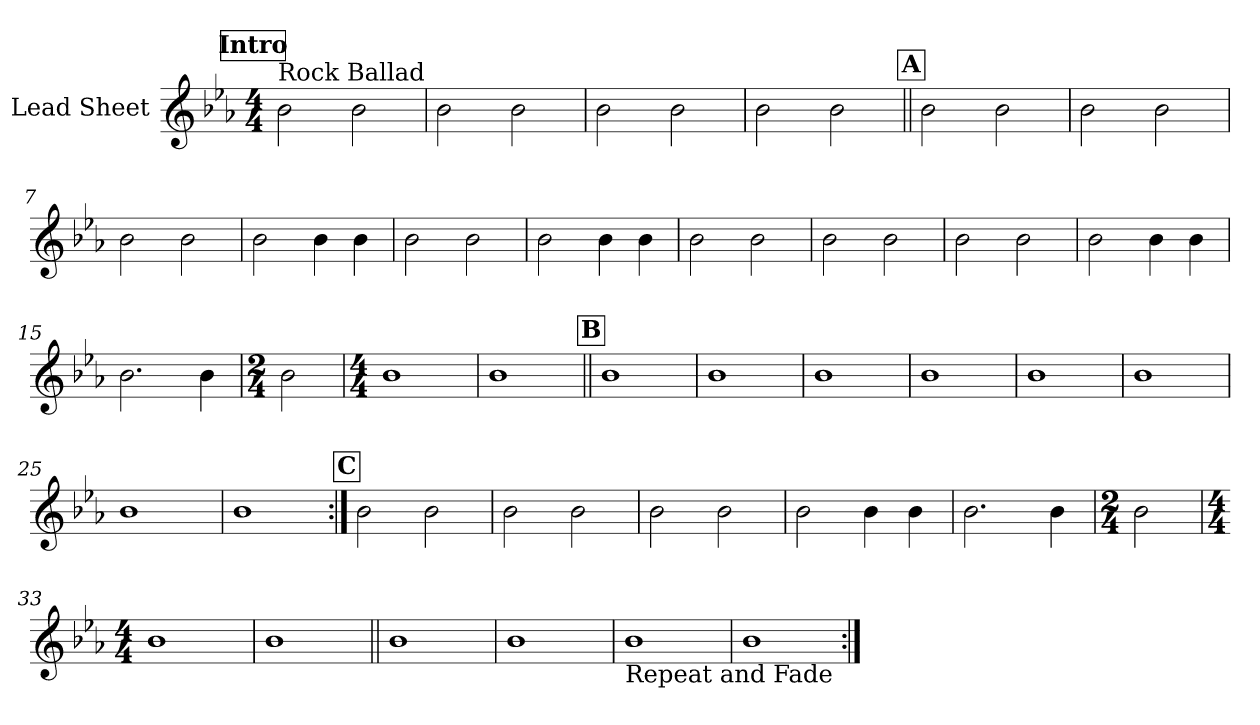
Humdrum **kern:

**kern
*part1
*staff1
*I"Lead Sheet
*clefG2
*k[b-e-a-]
*E-:
*M4/4
*MM85
!!LO:REH:place=s1:a:fs=14:t=Intro
=1
!LO:TX:a:t=Rock Ballad
2b-\
2b-\
=2
2b-\
2b-\
=3
2b-\
2b-\
=4
2b-\
2b-\
!!LO:LB:g=z
!!LO:REH:place=s1:a:fs=14:t=A
=5||
2b-\
2b-\
=6
2b-\
2b-\
=7
2b-\
2b-\
=8
2b-\
4b-\
4b-\
!!LO:LB:g=z
=9
2b-\
2b-\
=10
2b-\
4b-\
4b-\
=11
2b-\
2b-\
=12
2b-\
2b-\
!!LO:LB:g=z
=13
2b-\
2b-\
=14
2b-\
4b-\
4b-\
=15
2.b-\
4b-\
=16
*M2/4
2b-\
!!LO:LB:g=z
=17
*M4/4
1b-
=18
1b-
!!LO:LB:g=z
!!LO:REH:place=s1:a:fs=14:t=B
=19||
1b-
=20
1b-
=21
1b-
=22
1b-
!!LO:LB:g=z
=23
1b-
=24
1b-
=25
1b-
=26
1b-
!!LO:LB:g=z
!!LO:REH:place=s1:a:fs=14:t=C
=27:|!
2b-\
2b-\
=28
2b-\
2b-\
=29
2b-\
2b-\
=30
2b-\
4b-\
4b-\
!!LO:LB:g=z
=31
2.b-\
4b-\
=32
*M2/4
2b-\
=33
*M4/4
1b-
=34
1b-
!!LO:LB:g=z
=35||
1b-
=36
1b-
=37
!LO:TX:b:t=Repeat and Fade
1b-
=38
1b-
=:|!
*-
